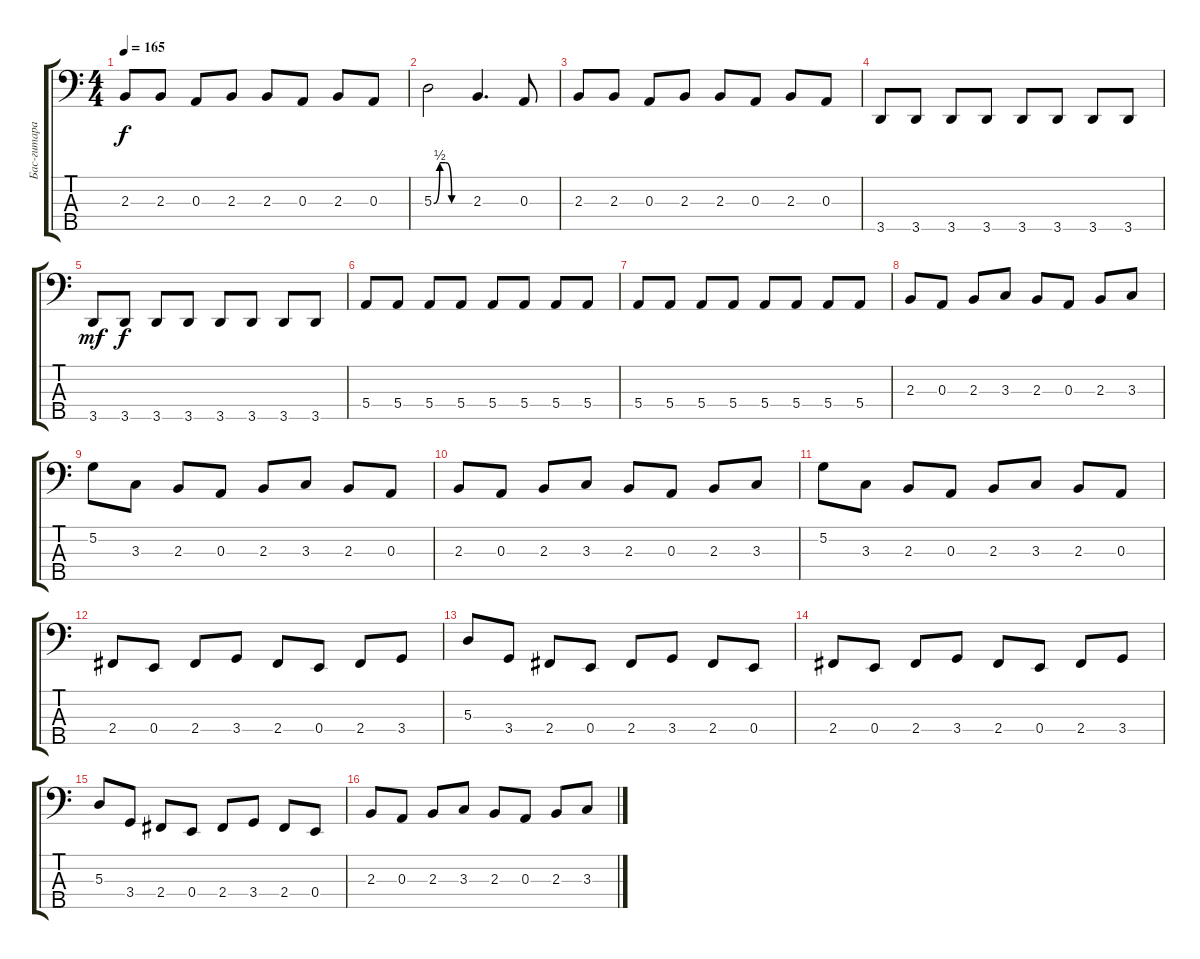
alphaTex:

\track ("Бас-гитара" "Бас-гитара") {instrument electricbassfinger}
\staff {score tabs}
\tuning (G2 D2 A1 E1 B0) {hide}
\ts (4 4)
\tempo 165
\clef f4
\ks c
2.3.8{dy f} 2.3.8 0.3.8 2.3.8 2.3.8 0.3.8 2.3.8 0.3.8 |
5.3{be (custom 0 0 10 2 20 2 30 0 60 0)}.2 2.3.4{d} 0.3.8 |
2.3.8 2.3.8 0.3.8 2.3.8 2.3.8 0.3.8 2.3.8 0.3.8 |
3.5.8 3.5.8 3.5.8 3.5.8 3.5.8 3.5.8 3.5.8 3.5.8 |
3.5.8{dy mf} 3.5.8{dy f} 3.5.8 3.5.8 3.5.8 3.5.8 3.5.8 3.5.8 |
5.4.8 5.4.8 5.4.8 5.4.8 5.4.8 5.4.8 5.4.8 5.4.8 |
5.4.8 5.4.8 5.4.8 5.4.8 5.4.8 5.4.8 5.4.8 5.4.8 |
2.3.8 0.3.8 2.3.8 3.3.8 2.3.8 0.3.8 2.3.8 3.3.8 |
5.2.8 3.3.8 2.3.8 0.3.8 2.3.8 3.3.8 2.3.8 0.3.8 |
2.3.8 0.3.8 2.3.8 3.3.8 2.3.8 0.3.8 2.3.8 3.3.8 |
5.2.8 3.3.8 2.3.8 0.3.8 2.3.8 3.3.8 2.3.8 0.3.8 |
2.4.8 0.4.8 2.4.8 3.4.8 2.4.8 0.4.8 2.4.8 3.4.8 |
5.3.8 3.4.8 2.4.8 0.4.8 2.4.8 3.4.8 2.4.8 0.4.8 |
2.4.8 0.4.8 2.4.8 3.4.8 2.4.8 0.4.8 2.4.8 3.4.8 |
5.3.8 3.4.8 2.4.8 0.4.8 2.4.8 3.4.8 2.4.8 0.4.8 |
2.3.8 0.3.8 2.3.8 3.3.8 2.3.8 0.3.8 2.3.8 3.3.8
